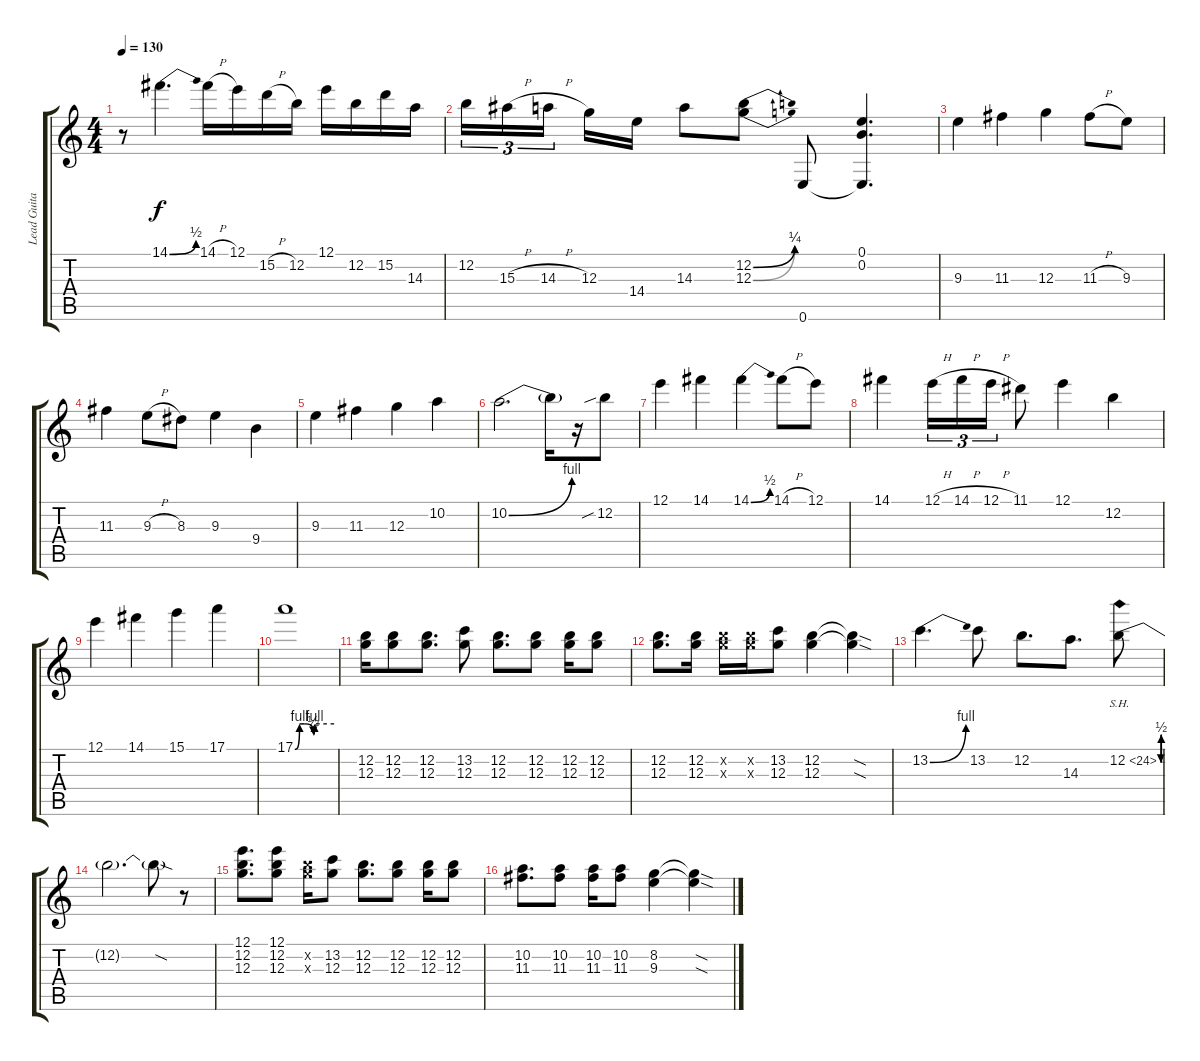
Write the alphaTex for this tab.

\track ("Lead Guitar" "Lead Guita") {instrument distortionguitar}
\staff {score tabs}
\tuning (E4 B3 G3 D3 A2 E2) {hide}
\ts (4 4)
\tempo 130
\clef g2
\ks c
r.8{dy f} 14.1{be (bend 0 0 60 2)}.4{d} 14.1{h}.16 12.1.16 15.2{h}.16 12.2.16 12.1.16 12.2.16 15.2.16 14.3.16 |
12.2.16{tu (3 2)} 15.3{h}.16{tu (3 2)} 14.3{h}.16{tu (3 2) beam splitsecondary} 12.3.16 14.4.16 14.3.8 (12.2{be (bend 0 0 60 1)} 12.3{be (bend 0 0 60 1)}).8 0.6.8 (0.1 0.2 0.6{t}).4{d} |
9.3.4{volume 13 balance 14} 11.3.4 12.3.4 11.3{h}.8 9.3.8 |
11.3.4 9.3{h}.8 8.3.8 9.3.4 9.4.4 |
9.3.4 11.3.4 12.3.4 10.2.4 |
10.2{be (bend 0 0 60 4)}.2{d} 10.2{t}.16 r.16 12.2{sib}.8 |
12.1.4 14.1.4 14.1{be (bend 0 0 60 2)}.4 14.1{h}.8 12.1.8 |
14.1.4 12.1{h}.16{tu (3 2)} 14.1{h}.16{tu (3 2)} 12.1{h}.16{tu (3 2)} 11.1.8 12.1.4 12.2.4 |
12.1.4 14.1.4 15.1.4 17.1.4 |
17.1{be (custom 0 0 7 4 15 4 28 2 30 4 60 4)}.1 |
(12.2 12.3).16 (12.2 12.3).8 (12.2 12.3).8{d} (13.2 12.3).8 (12.2 12.3).8{d} (12.2 12.3).8 (12.2 12.3).16 (12.2 12.3).8 |
(12.2 12.3).8{d} (12.2 12.3).16 (12.2{x} 12.3{x}).16 (12.2{x} 12.3{x}).16 (13.2 12.3).8 (12.2 12.3).4 (12.2{sod t} 12.3{sod t}).4 |
13.2{be (bend 0 0 60 4)}.4{d volume 16 balance 8} 13.2.8 12.2.8{d} 14.3.8{d} 12.2{be (custom 0 0 5 2 9 2 15 0 60 0) sh 12}.8 |
12.2{t}.2{d} 12.2{sod t}.8 r.8 |
(12.1 12.2 12.3).8{d volume 13 balance 14} (12.1 12.2 12.3).8 (12.2{x} 12.3{x}).16 (13.2 12.3).8 (12.2 12.3).8{d} (12.2 12.3).8 (12.2 12.3).16 (12.2 12.3).8 |
(10.2 11.3).8{d} (10.2 11.3).8 (10.2 11.3).16 (10.2 11.3).8 (8.2 9.3).4 (8.2{sod t} 9.3{sod t}).4
